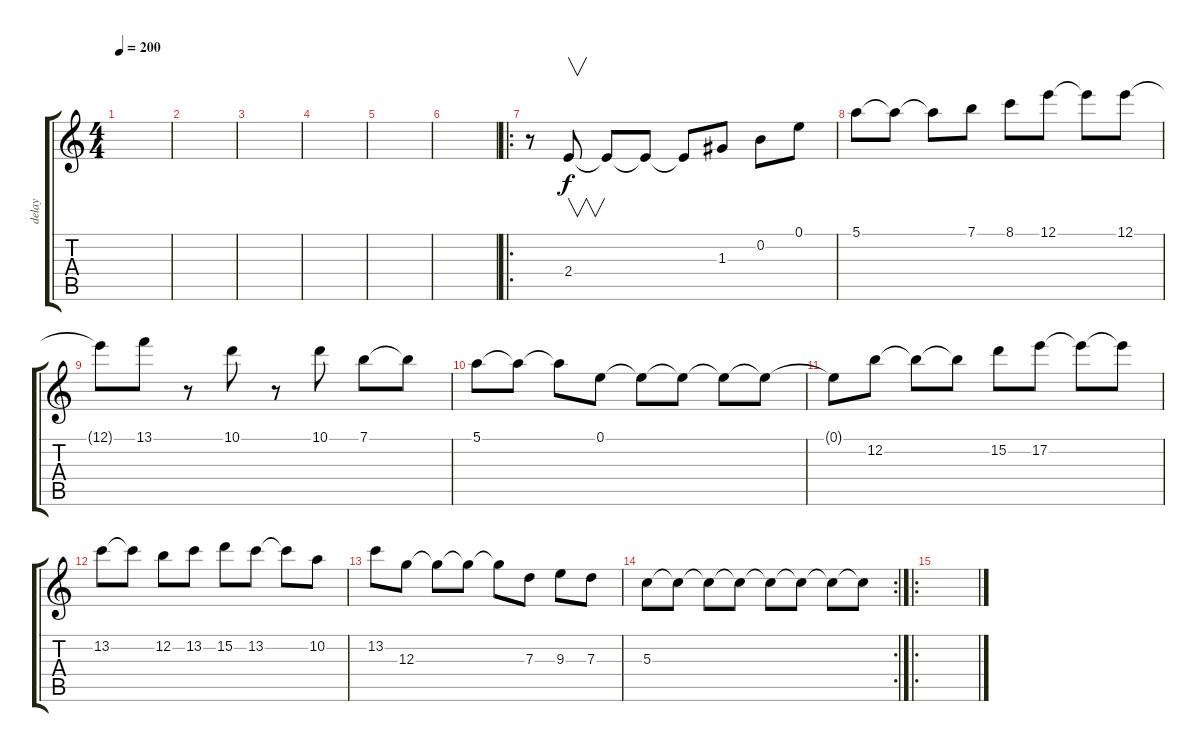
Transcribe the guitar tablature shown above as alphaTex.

\track ("delay" "delay") {instrument overdrivenguitar}
\staff {score tabs}
\tuning (E4 B3 G3 D3 A2 E2) {hide}
\ts (4 4)
\tempo 200
\clef g2
\ks c
|
|
|
|
|
|
\ro
r.8 2.4.8{v} 2.4{t}.8 2.4{t}.8 2.4{t}.8 1.3.8 0.2.8 0.1.8 |
5.1.8 5.1{t}.8 5.1{t}.8 7.1.8 8.1.8 12.1.8 12.1{t}.8 12.1.8 |
12.1{t}.8 13.1.8 r.8 10.1.8 r.8 10.1.8 7.1.8 7.1{t}.8 |
5.1.8 5.1{t}.8 5.1{t}.8 0.1.8 0.1{t}.8 0.1{t}.8 0.1{t}.8 0.1{t}.8 |
0.1{t}.8 12.2.8 12.2{t}.8 12.2{t}.8 15.2.8 17.2.8 17.2{t}.8 17.2{t}.8 |
13.2.8 13.2{t}.8 12.2.8 13.2.8 15.2.8 13.2.8 13.2{t}.8 10.2.8 |
13.2.8 12.3.8 12.3{t}.8 12.3{t}.8 12.3{t}.8 7.3.8 9.3.8 7.3.8 |
\rc 2
5.3.8 5.3{t}.8 5.3{t}.8 5.3{t}.8 5.3{t}.8 5.3{t}.8 5.3{t}.8 5.3{t}.8 |
\ro
